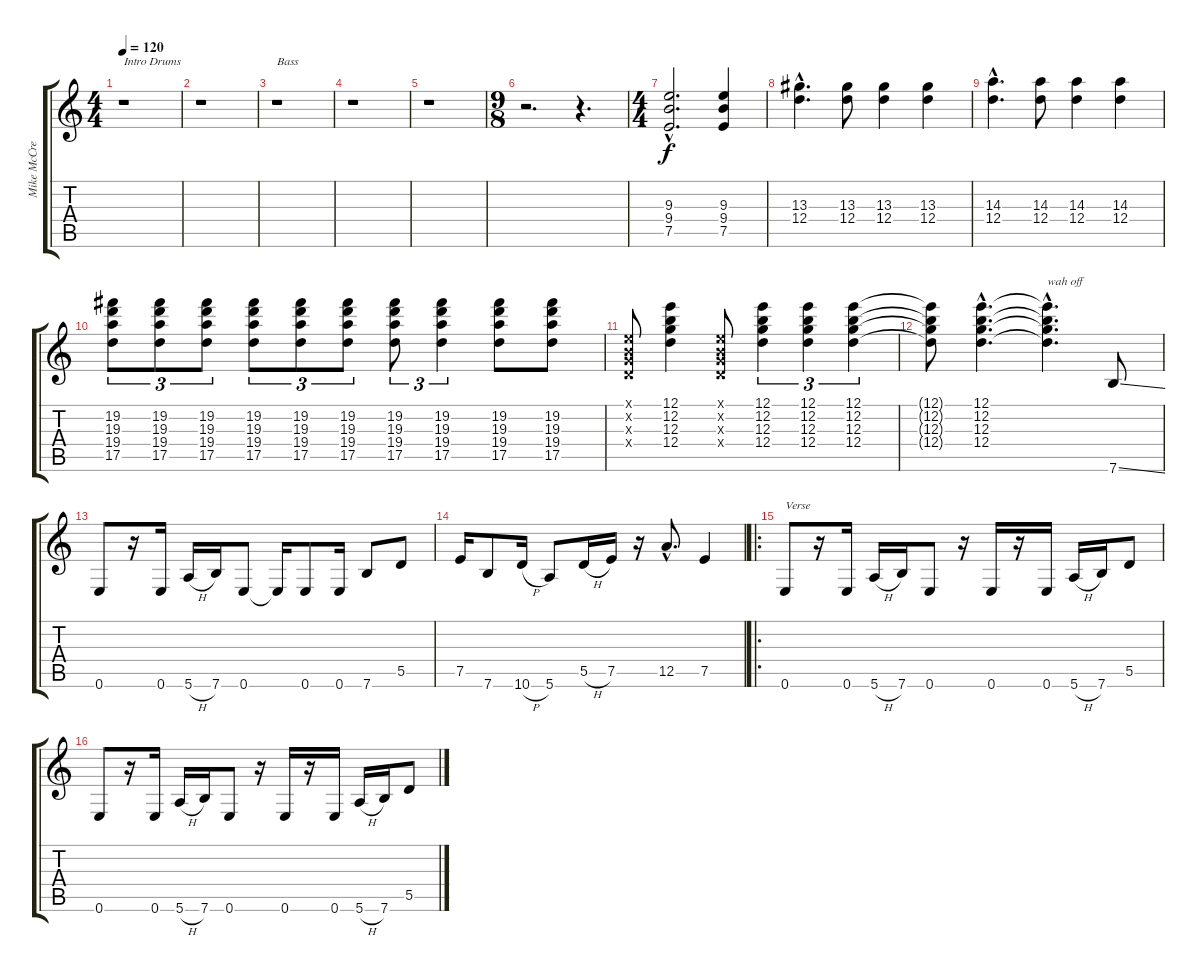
\track ("Mike McCready" "Mike McCre") {instrument distortionguitar}
\staff {score tabs}
\tuning (E4 B3 G3 D3 A2 E2) {hide}
\ts (4 4)
\tempo 120
\clef g2
\ks c
r.1{txt "Intro Drums" dy f instrument distortionguitar} |
r.1 |
r.1{txt "Bass"} |
r.1 |
r.1 |
\ts (9 8)
r.2{d} r.4{d} |
\ts (4 4)
(9.3{hac} 9.4{hac} 7.5{hac}).2{d} (9.3 9.4 7.5).4 |
(13.3{hac} 12.4{hac}).4{d} (13.3 12.4).8 (13.3 12.4).4 (13.3 12.4).4 |
(14.3{hac} 12.4{hac}).4{d} (14.3 12.4).8 (14.3 12.4).4 (14.3 12.4).4 |
(19.2 19.3 19.4 17.5).8{tu (3 2)} (19.2 19.3 19.4 17.5).8{tu (3 2)} (19.2 19.3 19.4 17.5).8{tu (3 2)} (19.2 19.3 19.4 17.5).8{tu (3 2)} (19.2 19.3 19.4 17.5).8{tu (3 2)} (19.2 19.3 19.4 17.5).8{tu (3 2)} (19.2 19.3 19.4 17.5).8{tu (3 2)} (19.2 19.3 19.4 17.5).4{tu (3 2)} (19.2 19.3 19.4 17.5).8 (19.2 19.3 19.4 17.5).8 |
(0.1{x} 0.2{x} 0.3{x} 0.4{x}).8 (12.1 12.2 12.3 12.4).4 (0.1{x} 0.2{x} 0.3{x} 0.4{x}).8 (12.1 12.2 12.3 12.4).4{tu (3 2)} (12.1 12.2 12.3 12.4).4{tu (3 2)} (12.1 12.2 12.3 12.4).4{tu (3 2)} |
(12.1{t} 12.2{t} 12.3{t} 12.4{t}).8 (12.1{hac} 12.2{hac} 12.3{hac} 12.4{hac}).4{d} (12.1{hac t} 12.2{hac t} 12.3{hac t} 12.4{hac t}).4{d txt "wah off"} 7.6{ss}.8{instrument electricguitarclean} |
0.6.8{instrument electricguitarclean} r.16 0.6.16{instrument electricguitarclean} 5.6{h}.16{instrument electricguitarclean} 7.6.16{instrument electricguitarclean} 0.6.8{instrument electricguitarclean} 0.6{t}.16{instrument electricguitarclean} 0.6.8{instrument electricguitarclean} 0.6.16{instrument electricguitarclean} 7.6.8{instrument electricguitarclean} 5.5.8{instrument electricguitarclean} |
7.5.16{instrument electricguitarclean} 7.6.8{instrument electricguitarclean} 10.6{h}.16{instrument electricguitarclean} 5.6.8{instrument electricguitarclean} 5.5{h}.16{instrument electricguitarclean} 7.5.16{instrument electricguitarclean} r.16 12.5{hac}.8{d instrument electricguitarclean} 7.5.4{instrument electricguitarclean} |
\ro
0.6.8{txt "Verse" instrument electricguitarclean} r.16 0.6.16{instrument electricguitarclean} 5.6{h}.16{instrument electricguitarclean} 7.6.16{instrument electricguitarclean} 0.6.8{instrument electricguitarclean} r.16{instrument electricguitarclean} 0.6.16{instrument electricguitarclean} r.16{instrument electricguitarclean} 0.6.16{instrument electricguitarclean} 5.6{h}.16{instrument electricguitarclean} 7.6.16{instrument electricguitarclean} 5.5.8{instrument electricguitarclean} |
0.6.8{instrument electricguitarclean} r.16 0.6.16{instrument electricguitarclean} 5.6{h}.16{instrument electricguitarclean} 7.6.16{instrument electricguitarclean} 0.6.8{instrument electricguitarclean} r.16{instrument electricguitarclean} 0.6.16{instrument electricguitarclean} r.16{instrument electricguitarclean} 0.6.16{instrument electricguitarclean} 5.6{h}.16{instrument electricguitarclean} 7.6.16{instrument electricguitarclean} 5.5.8{instrument electricguitarclean}
